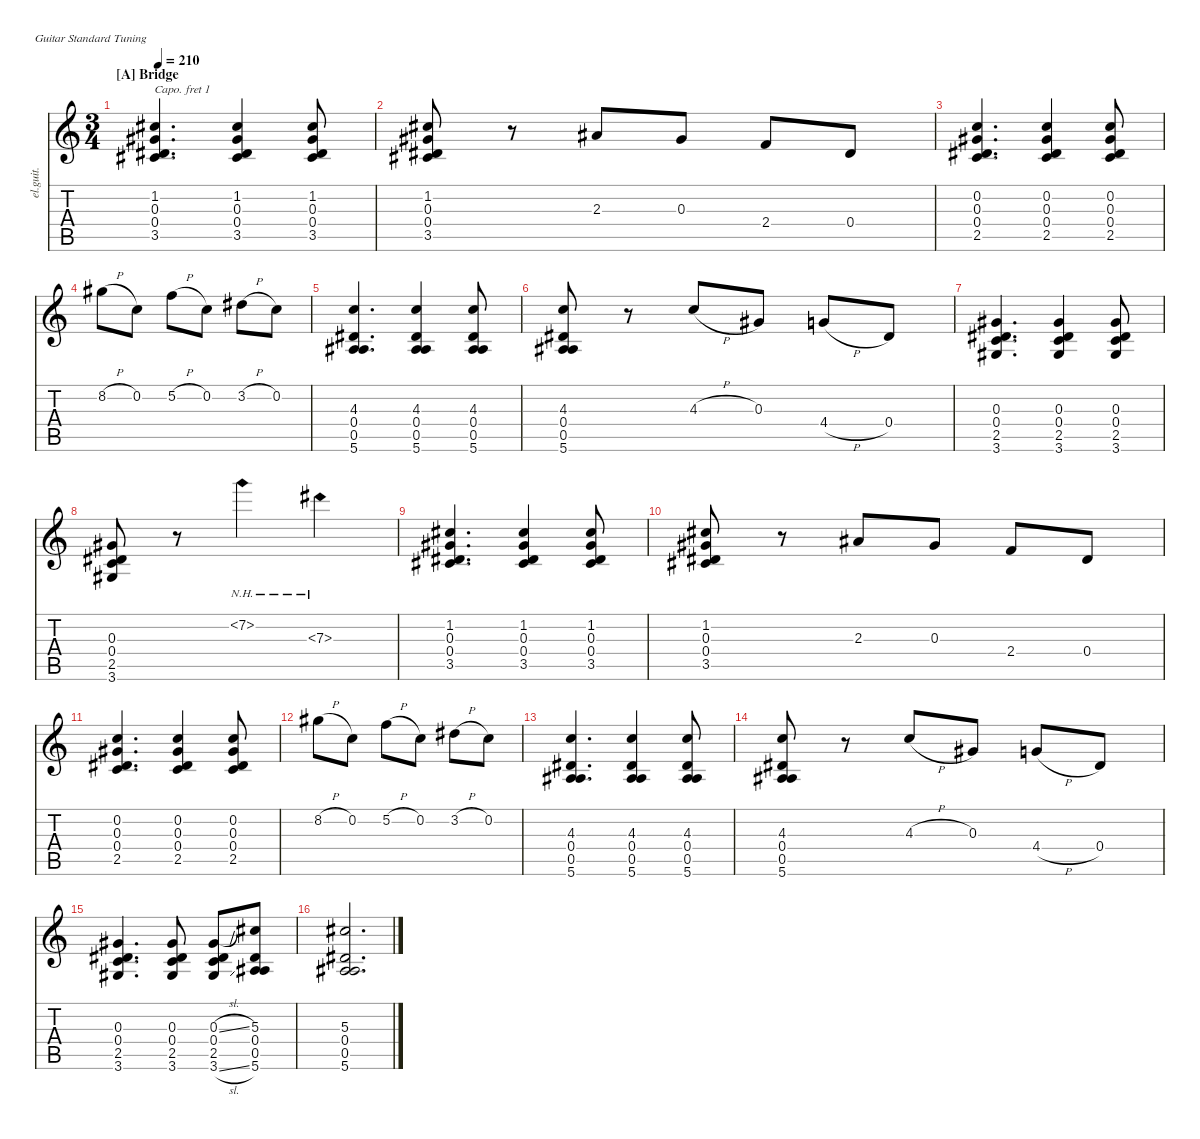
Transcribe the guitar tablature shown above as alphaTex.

\defaultSystemsLayout 4
\hideDynamics
\bracketExtendMode nobrackets
\otherSystemsTrackNameOrientation horizontal
\track ("Clean Guitar" "el.guit.") {instrument electricguitarclean}
\staff {score tabs}
\capo 1
\tuning (E4 B3 G3 D3 A2 E2)
\ts (3 4)
\section ("A" "Bridge")
\tempo 210
\clef g2
\ks c
(3.5{acc #} 1.2{acc #} 0.3{acc #} 0.4{acc #}).4{d dy mf beam Up} (1.2{acc #} 0.3{acc #} 0.4{acc #} 3.5{acc #}).4{beam Up} (1.2{acc #} 0.3{acc #} 0.4{acc #} 3.5{acc #}).8{beam Up} |
(1.2{acc #} 0.3{acc #} 0.4{acc #} 3.5{acc #}).8{beam Up} r.8{beam Up} 2.3{acc #}.8{beam Up} 0.3{acc #}.8{beam Up} 2.4.8{beam Up} 0.4{acc #}.8{beam Up} |
(2.5 0.4{acc #} 0.3{acc #} 0.2).4{d beam Up} (0.2 0.3{acc #} 0.4{acc #} 2.5).4{beam Up} (0.2 0.3{acc #} 0.4{acc #} 2.5).8{beam Up} |
8.2{h acc #}.8{beam Down} 0.2.8{beam Down} 5.2{h}.8{beam Down} 0.2.8{beam Down} 3.2{h acc #}.8{beam Down} 0.2.8{beam Down} |
(5.6{acc #} 4.3 0.4{acc #} 0.5{acc #}).4{d beam Up} (5.6{acc #} 0.5{acc #} 0.4{acc #} 4.3).4{beam Up} (4.3 0.4{acc #} 0.5{acc #} 5.6{acc #}).8{beam Up} |
(5.6{acc #} 0.5{acc #} 0.4{acc #} 4.3).8{beam Up} r.8{beam Up} 4.3{h}.8{beam Up} 0.3{acc #}.8{beam Up} 4.4{h}.8{beam Up} 0.4{acc #}.8{beam Up} |
(3.6{acc #} 2.5 0.4{acc #} 0.3{acc #}).4{d beam Up} (0.3{acc #} 0.4{acc #} 2.5 3.6{acc #}).4{beam Up} (3.6{acc #} 2.5 0.4{acc #} 0.3{acc #}).8{beam Up} |
(3.6{acc #} 2.5 0.4{acc #} 0.3{acc #}).8{beam Up} r.8{beam Up} 7.2{nh}.4{beam Down} 7.3{nh acc #}.4{beam Down} |
(3.5{acc #} 1.2{acc #} 0.3{acc #} 0.4{acc #}).4{d beam Up} (1.2{acc #} 0.3{acc #} 0.4{acc #} 3.5{acc #}).4{beam Up} (1.2{acc #} 0.3{acc #} 0.4{acc #} 3.5{acc #}).8{beam Up} |
(1.2{acc #} 0.3{acc #} 0.4{acc #} 3.5{acc #}).8{beam Up} r.8{beam Up} 2.3{acc #}.8{beam Up} 0.3{acc #}.8{beam Up} 2.4.8{beam Up} 0.4{acc #}.8{beam Up} |
(2.5 0.4{acc #} 0.3{acc #} 0.2).4{d beam Up} (0.2 0.3{acc #} 0.4{acc #} 2.5).4{beam Up} (0.2 0.3{acc #} 0.4{acc #} 2.5).8{beam Up} |
8.2{h acc #}.8{beam Down} 0.2.8{beam Down} 5.2{h}.8{beam Down} 0.2.8{beam Down} 3.2{h acc #}.8{beam Down} 0.2.8{beam Down} |
(5.6{acc #} 4.3 0.4{acc #} 0.5{acc #}).4{d beam Up} (5.6{acc #} 0.5{acc #} 0.4{acc #} 4.3).4{beam Up} (4.3 0.4{acc #} 0.5{acc #} 5.6{acc #}).8{beam Up} |
(5.6{acc #} 0.5{acc #} 0.4{acc #} 4.3).8{beam Up} r.8{beam Up} 4.3{h}.8{beam Up} 0.3{acc #}.8{beam Up} 4.4{h}.8{beam Up} 0.4{acc #}.8{beam Up} |
(3.6{acc #} 2.5 0.4{acc #} 0.3{acc #}).4{d beam Up} (0.3{acc #} 0.4{acc #} 2.5 3.6{acc #}).8{beam Up} (3.6{sl acc #} 2.5 0.4{acc #} 0.3{sl acc #}).8{beam Up} (5.3{acc #} 0.4{acc #} 0.5{acc #} 5.6{acc #}).8{beam Up} |
(5.3{acc #} 0.4{acc #} 0.5{acc #} 5.6{acc #}).2{d beam Up}
